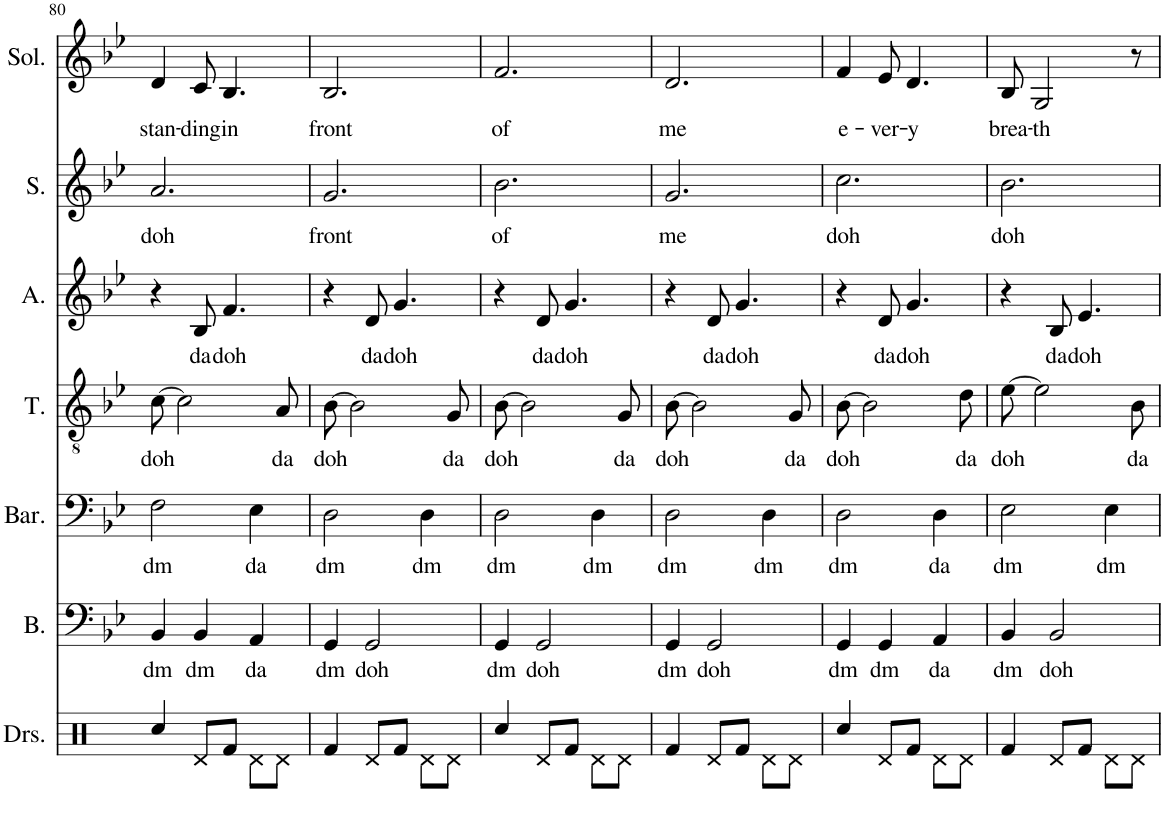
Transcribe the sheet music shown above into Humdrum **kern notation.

**kern	**kern	**text	**kern	**text	**kern	**text	**kern	**text	**kern	**text	**kern	**text	**text
*part7	*part6	*part6	*part5	*part5	*part4	*part4	*part3	*part3	*part2	*part2	*part1	*part1	*part1
*staff7	*staff6	*staff6	*staff5	*staff5	*staff4	*staff4	*staff3	*staff3	*staff2	*staff2	*staff1	*staff1	*staff1
*I"Drumset	*I"Bass	*	*I"Baritone	*	*I"Tenor	*	*I"Alto	*	*I"Soprano	*	*I"Solo	*	*
*I'Drs.	*I'B.	*	*I'Bar.	*	*I'T.	*	*I'A.	*	*I'S.	*	*I'Sol.	*	*
!!LO:PB:g=z
*clefX	*clefF4	*	*clefF4	*	*clefGv2	*	*clefG2	*	*clefG2	*	*clefG2	*	*
*k[]	*k[b-e-]	*	*k[b-e-]	*	*k[b-e-]	*	*k[b-e-]	*	*k[b-e-]	*	*k[b-e-]	*	*
*M3/4	*M3/4	*	*M3/4	*	*M3/4	*	*M3/4	*	*M3/4	*	*M3/4	*	*
=80	=80	=80	=80	=80	=80	=80	=80	=80	=80	=80	=80	=80	=80
!	!	!LO:LY:b	!	!LO:LY:b	!	!LO:LY:b	!	!	!	!LO:LY:b	!	!	!LO:LY:b
4Rcc/	4BB-/	dm	2F\	dm	[8c\	doh	4r	.	2.a/	doh	4d/	.	stan-
.	.	.	.	.	2c\]	.	.	.	.	.	.	.	.
!	!	!LO:LY:b	!	!	!	!	!	!LO:LY:b	!	!	!	!	!LO:LY:b
8Rd/L	4BB-/	dm	.	.	.	.	8B-/	da	.	.	8c/	.	-ding
!	!	!	!	!	!	!	!	!LO:LY:b	!	!	!	!	!LO:LY:b
8Rf/J	.	.	.	.	.	.	4.f/	doh	.	.	4.B-/	.	in
!	!	!LO:LY:b	!	!LO:LY:b	!	!	!	!	!	!	!	!	!
8Rd\L	4AA/	da	4E-\	da	.	.	.	.	.	.	.	.	.
!	!	!	!	!	!	!LO:LY:b	!	!	!	!	!	!	!
8Rd\J	.	.	.	.	8A/	da	.	.	.	.	.	.	.
=81	=81	=81	=81	=81	=81	=81	=81	=81	=81	=81	=81	=81	=81
!	!	!LO:LY:b	!	!LO:LY:b	!	!LO:LY:b	!	!	!	!LO:LY:b	!	!	!LO:LY:b
4Rf/	4GG/	dm	2D\	dm	[8B-\	doh	4r	.	2.g/	front	2.B-/	.	front
.	.	.	.	.	2B-\]	.	.	.	.	.	.	.	.
!	!	!LO:LY:b	!	!	!	!	!	!LO:LY:b	!	!	!	!	!
8Rd/L	2GG/	doh	.	.	.	.	8d/	da	.	.	.	.	.
!	!	!	!	!	!	!	!	!LO:LY:b	!	!	!	!	!
8Rf/J	.	.	.	.	.	.	4.g/	doh	.	.	.	.	.
!	!	!	!	!LO:LY:b	!	!	!	!	!	!	!	!	!
8Rd\L	.	.	4D\	dm	.	.	.	.	.	.	.	.	.
!	!	!	!	!	!	!LO:LY:b	!	!	!	!	!	!	!
8Rd\J	.	.	.	.	8G/	da	.	.	.	.	.	.	.
=82	=82	=82	=82	=82	=82	=82	=82	=82	=82	=82	=82	=82	=82
!	!	!LO:LY:b	!	!LO:LY:b	!	!LO:LY:b	!	!	!	!LO:LY:b	!	!	!LO:LY:b
4Rcc/	4GG/	dm	2D\	dm	[8B-\	doh	4r	.	2.b-\	of	2.f/	.	of
.	.	.	.	.	2B-\]	.	.	.	.	.	.	.	.
!	!	!LO:LY:b	!	!	!	!	!	!LO:LY:b	!	!	!	!	!
8Rd/L	2GG/	doh	.	.	.	.	8d/	da	.	.	.	.	.
!	!	!	!	!	!	!	!	!LO:LY:b	!	!	!	!	!
8Rf/J	.	.	.	.	.	.	4.g/	doh	.	.	.	.	.
!	!	!	!	!LO:LY:b	!	!	!	!	!	!	!	!	!
8Rd\L	.	.	4D\	dm	.	.	.	.	.	.	.	.	.
!	!	!	!	!	!	!LO:LY:b	!	!	!	!	!	!	!
8Rd\J	.	.	.	.	8G/	da	.	.	.	.	.	.	.
=83	=83	=83	=83	=83	=83	=83	=83	=83	=83	=83	=83	=83	=83
!	!	!LO:LY:b	!	!LO:LY:b	!	!LO:LY:b	!	!	!	!LO:LY:b	!	!	!LO:LY:b
4Rf/	4GG/	dm	2D\	dm	[8B-\	doh	4r	.	2.g/	me	2.d/	.	me
.	.	.	.	.	2B-\]	.	.	.	.	.	.	.	.
!	!	!LO:LY:b	!	!	!	!	!	!LO:LY:b	!	!	!	!	!
8Rd/L	2GG/	doh	.	.	.	.	8d/	da	.	.	.	.	.
!	!	!	!	!	!	!	!	!LO:LY:b	!	!	!	!	!
8Rf/J	.	.	.	.	.	.	4.g/	doh	.	.	.	.	.
!	!	!	!	!LO:LY:b	!	!	!	!	!	!	!	!	!
8Rd\L	.	.	4D\	dm	.	.	.	.	.	.	.	.	.
!	!	!	!	!	!	!LO:LY:b	!	!	!	!	!	!	!
8Rd\J	.	.	.	.	8G/	da	.	.	.	.	.	.	.
=84	=84	=84	=84	=84	=84	=84	=84	=84	=84	=84	=84	=84	=84
!	!	!LO:LY:b	!	!LO:LY:b	!	!LO:LY:b	!	!	!	!LO:LY:b	!	!	!LO:LY:b
4Rcc/	4GG/	dm	2D\	dm	[8B-\	doh	4r	.	2.cc\	doh	4f/	.	e-
.	.	.	.	.	2B-\]	.	.	.	.	.	.	.	.
!	!	!LO:LY:b	!	!	!	!	!	!LO:LY:b	!	!	!	!	!LO:LY:b
8Rd/L	4GG/	dm	.	.	.	.	8d/	da	.	.	8e-/	.	-ver-
!	!	!	!	!	!	!	!	!LO:LY:b	!	!	!	!	!LO:LY:b
8Rf/J	.	.	.	.	.	.	4.g/	doh	.	.	4.d/	.	-y
!	!	!LO:LY:b	!	!LO:LY:b	!	!	!	!	!	!	!	!	!
8Rd\L	4AA/	da	4D\	da	.	.	.	.	.	.	.	.	.
!	!	!	!	!	!	!LO:LY:b	!	!	!	!	!	!	!
8Rd\J	.	.	.	.	8d\	da	.	.	.	.	.	.	.
=85	=85	=85	=85	=85	=85	=85	=85	=85	=85	=85	=85	=85	=85
!	!	!LO:LY:b	!	!LO:LY:b	!	!LO:LY:b	!	!	!	!LO:LY:b	!	!	!LO:LY:b
4Rf/	4BB-/	dm	2E-\	dm	[8e-\	doh	4r	.	2.b-\	doh	8B-/	.	brea-
!	!	!	!	!	!	!	!	!	!	!	!	!	!LO:LY:b
.	.	.	.	.	2e-\]	.	.	.	.	.	2G/	.	-th
!	!	!LO:LY:b	!	!	!	!	!	!LO:LY:b	!	!	!	!	!
8Rd/L	2BB-/	doh	.	.	.	.	8B-/	da	.	.	.	.	.
!	!	!	!	!	!	!	!	!LO:LY:b	!	!	!	!	!
8Rf/J	.	.	.	.	.	.	4.e-/	doh	.	.	.	.	.
!	!	!	!	!LO:LY:b	!	!	!	!	!	!	!	!	!
8Rd\L	.	.	4E-\	dm	.	.	.	.	.	.	.	.	.
!	!	!	!	!	!	!LO:LY:b	!	!	!	!	!	!	!
8Rd\J	.	.	.	.	8B-\	da	.	.	.	.	8r	.	.
=	=	=	=	=	=	=	=	=	=	=	=	=	=
*-	*-	*-	*-	*-	*-	*-	*-	*-	*-	*-	*-	*-	*-
